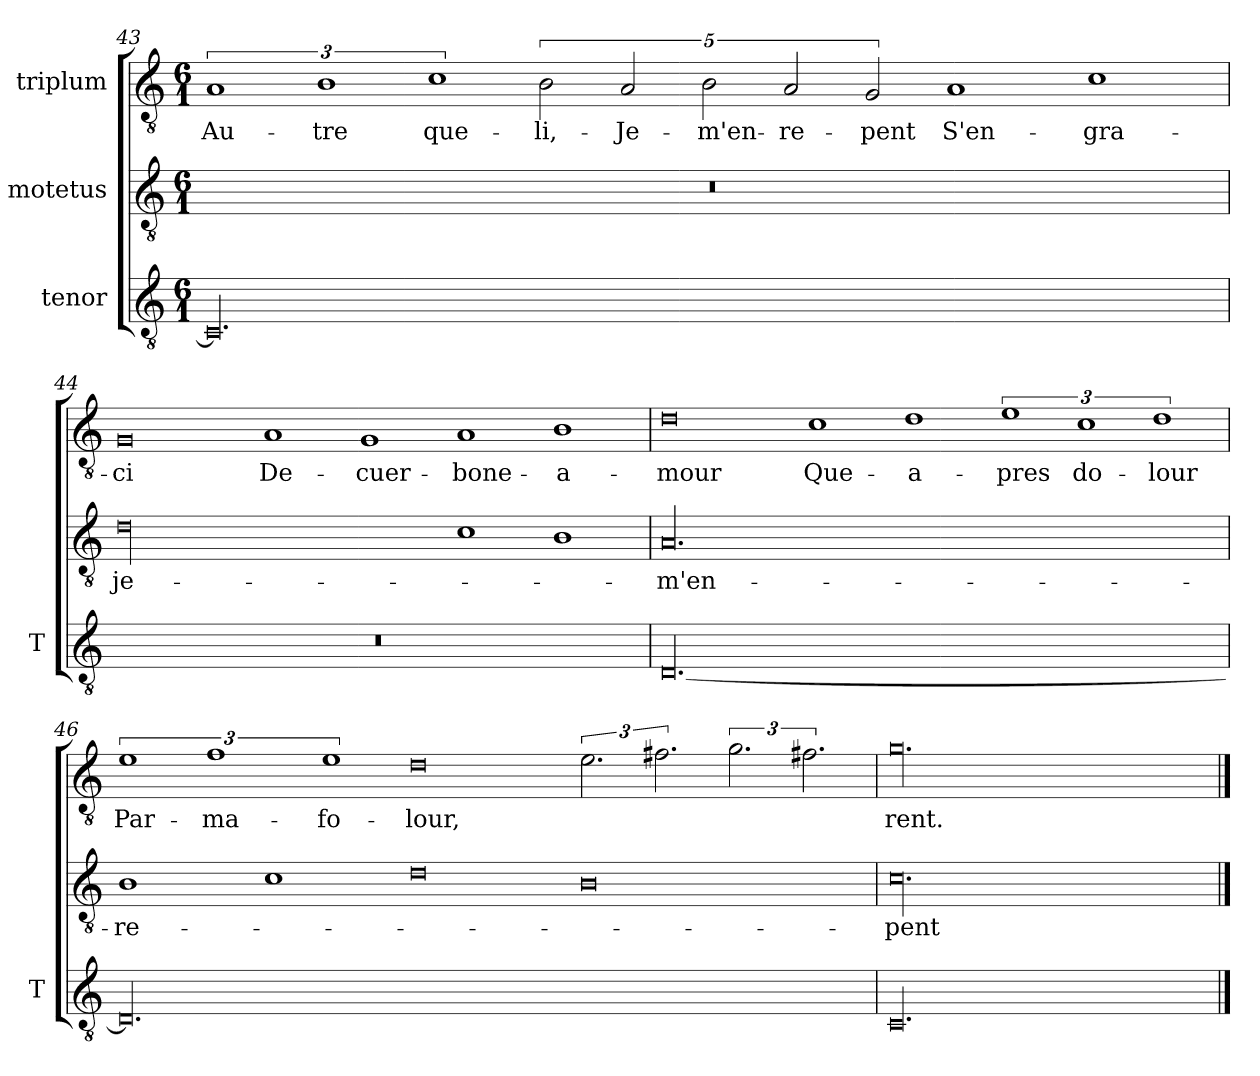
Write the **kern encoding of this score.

**kern	**kern	**text	**kern	**text
*part3	*part2	*part2	*part1	*part1
*staff3	*staff2	*staff2	*staff1	*staff1
*I"tenor	*I"motetus	*	*I"triplum	*
*I'T	*	*	*	*
*clefGv2	*clefGv2	*	*clefGv2	*
*k[]	*k[]	*	*k[]	*
*C:	*C:	*	*C:	*
*M6/1	*M6/1	*	*M6/1	*
=43	=43	=43	=43	=43
00.C/]	00.r	.	3%2A/	Au-
.	.	.	3%2B\	-tre
.	.	.	3%2c\	que-
.	.	.	5%2B\	li,-
.	.	.	5%2A/	Je-
.	.	.	5%2B\	m'en-
.	.	.	5%2A/	re-
.	.	.	5%2G/	-pent
.	.	.	1A/	S'en-
.	.	.	1c\	gra-
=44	=44	=44	=44	=44
00.r	00d\	je-	0G/	-ci
.	.	.	1A/	De-
.	.	.	1G/	cuer-
.	1c\	.	1A/	bone-
.	1B\	.	1B\	a-
!!LO:PB:g=z
=45	=45	=45	=45	=45
[00.D/	00.A/	m'en-	0d\	-mour
.	.	.	1c\	Que-
.	.	.	1d\	a-
.	.	.	3%2e\	-pres
.	.	.	3%2c\	do-
.	.	.	3%2d\	-lour
=46	=46	=46	=46	=46
00.D/]	1B\	re-	3%2e\	Par-
.	.	.	3%2f\	ma-
.	1c\	.	.	.
.	.	.	3%2e\	fo-
.	0d\	.	0d\	-lour,
.	0B\	.	3.e\	.
.	.	.	3.f#X\	.
.	.	.	3.g\	.
.	.	.	3.f#X\	.
=47	=47	=47	=47	=47
00.C/	00.c\	-pent	00.g\	rent.-
==	==	==	==	==
*-	*-	*-	*-	*-
